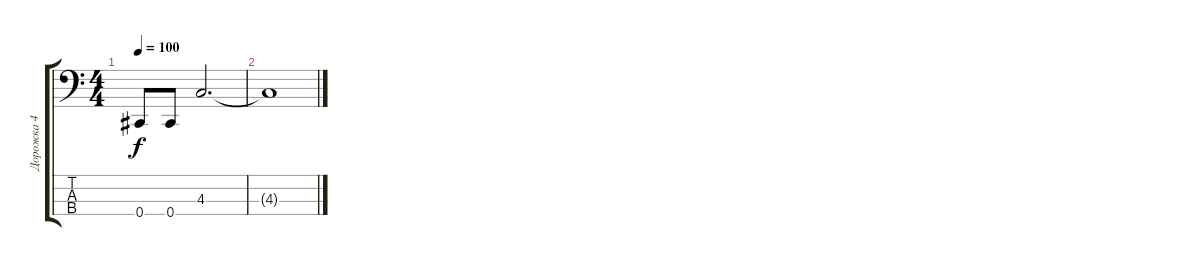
\track ("Дорожка 4" "Дорожка 4") {instrument electricbassfinger}
\staff {score tabs}
\tuning (Gb2 Db2 Ab1 Db1) {hide}
\ts (4 4)
\tempo 100
\clef f4
\ks c
0.4.8{dy f} 0.4.8 4.3.2{d} |
4.3{t}.1
